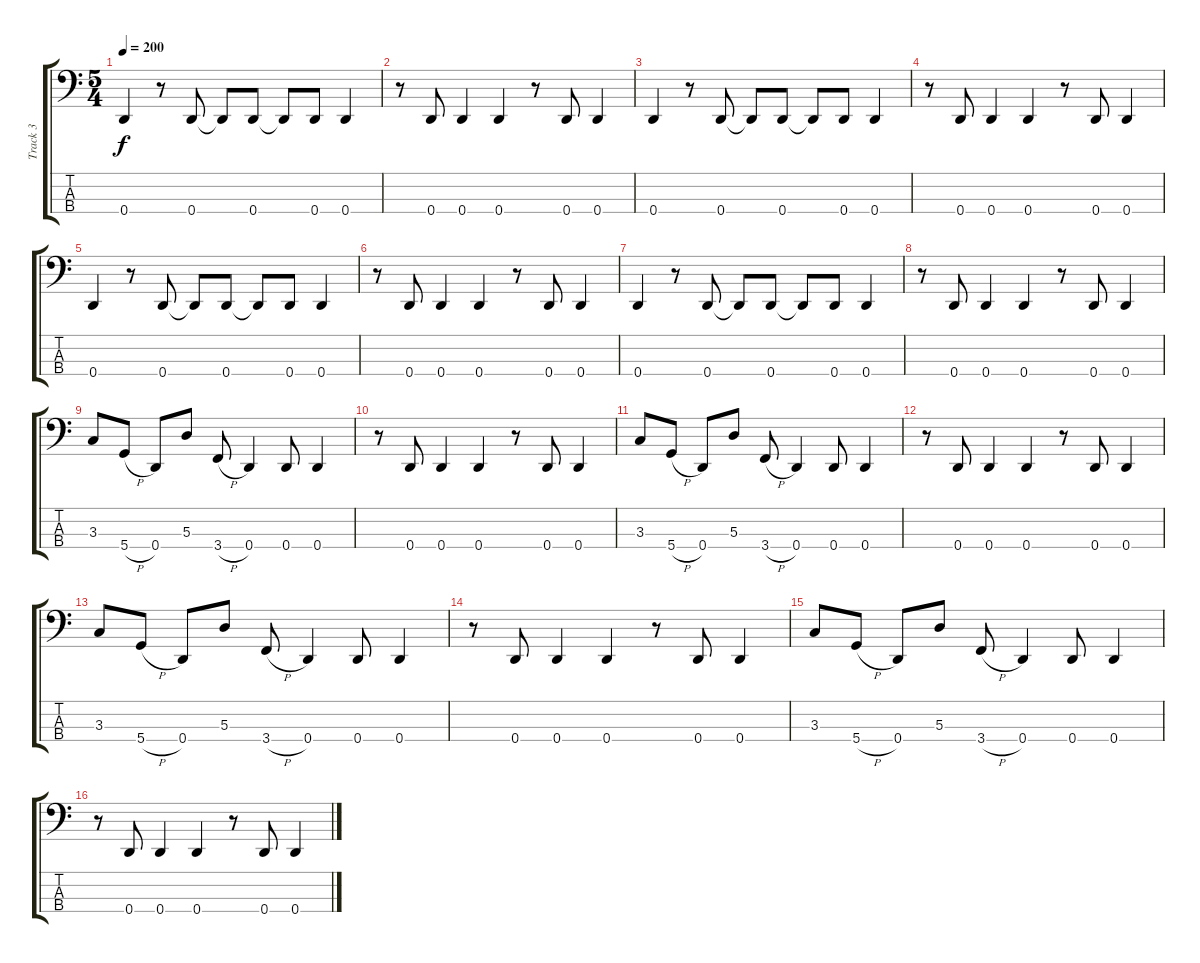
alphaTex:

\track ("Track 3" "Track 3") {instrument electricbasspick}
\staff {score tabs}
\tuning (G2 D2 A1 D1) {hide}
\ts (5 4)
\tempo 200
\clef f4
\ks c
0.4.4{dy f} r.8 0.4.8 0.4{t}.8 0.4.8 0.4{t}.8 0.4.8 0.4.4 |
r.8 0.4.8 0.4.4 0.4.4 r.8 0.4.8 0.4.4 |
0.4.4 r.8 0.4.8 0.4{t}.8 0.4.8 0.4{t}.8 0.4.8 0.4.4 |
r.8 0.4.8 0.4.4 0.4.4 r.8 0.4.8 0.4.4 |
0.4.4 r.8 0.4.8 0.4{t}.8 0.4.8 0.4{t}.8 0.4.8 0.4.4 |
r.8 0.4.8 0.4.4 0.4.4 r.8 0.4.8 0.4.4 |
0.4.4 r.8 0.4.8 0.4{t}.8 0.4.8 0.4{t}.8 0.4.8 0.4.4 |
r.8 0.4.8 0.4.4 0.4.4 r.8 0.4.8 0.4.4 |
3.3.8 5.4{h}.8 0.4.8 5.3.8 3.4{h}.8 0.4.4 0.4.8 0.4.4 |
r.8 0.4.8 0.4.4 0.4.4 r.8 0.4.8 0.4.4 |
3.3.8 5.4{h}.8 0.4.8 5.3.8 3.4{h}.8 0.4.4 0.4.8 0.4.4 |
r.8 0.4.8 0.4.4 0.4.4 r.8 0.4.8 0.4.4 |
3.3.8 5.4{h}.8 0.4.8 5.3.8 3.4{h}.8 0.4.4 0.4.8 0.4.4 |
r.8 0.4.8 0.4.4 0.4.4 r.8 0.4.8 0.4.4 |
3.3.8 5.4{h}.8 0.4.8 5.3.8 3.4{h}.8 0.4.4 0.4.8 0.4.4 |
r.8 0.4.8 0.4.4 0.4.4 r.8 0.4.8 0.4.4
